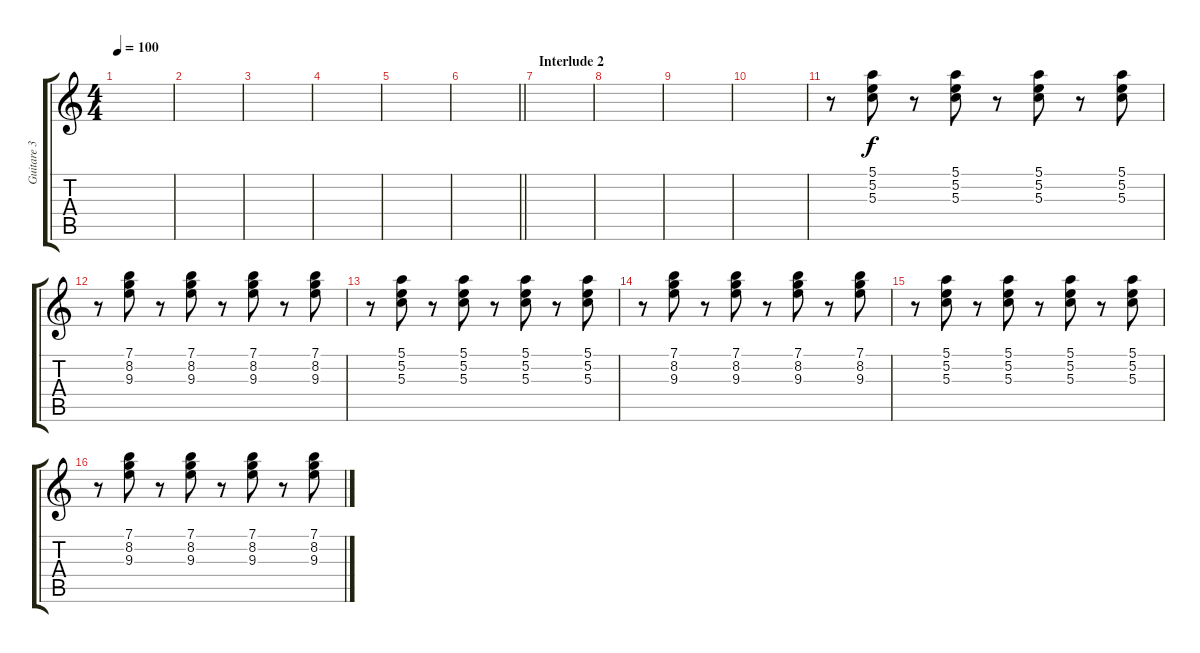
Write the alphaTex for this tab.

\track ("Guitare 3" "Guitare 3") {instrument electricguitarclean}
\staff {score tabs}
\tuning (E4 B3 G3 D3 A2 E2) {hide}
\ts (4 4)
\tempo 100
\clef g2
\ks c
|
|
|
|
|
\barLineRight lightlight
|
\section ("" "Interlude 2")
|
|
|
|
r.8 (5.1 5.2 5.3).8{volume 8} r.8 (5.1 5.2 5.3).8 r.8 (5.1 5.2 5.3).8 r.8 (5.1 5.2 5.3).8 |
r.8 (7.1 8.2 9.3).8 r.8 (7.1 8.2 9.3).8 r.8 (7.1 8.2 9.3).8 r.8 (7.1 8.2 9.3).8 |
r.8 (5.1 5.2 5.3).8 r.8 (5.1 5.2 5.3).8 r.8 (5.1 5.2 5.3).8 r.8 (5.1 5.2 5.3).8 |
r.8 (7.1 8.2 9.3).8 r.8 (7.1 8.2 9.3).8 r.8 (7.1 8.2 9.3).8 r.8 (7.1 8.2 9.3).8 |
r.8 (5.1 5.2 5.3).8 r.8 (5.1 5.2 5.3).8 r.8 (5.1 5.2 5.3).8 r.8 (5.1 5.2 5.3).8 |
r.8 (7.1 8.2 9.3).8 r.8 (7.1 8.2 9.3).8 r.8 (7.1 8.2 9.3).8 r.8 (7.1 8.2 9.3).8
